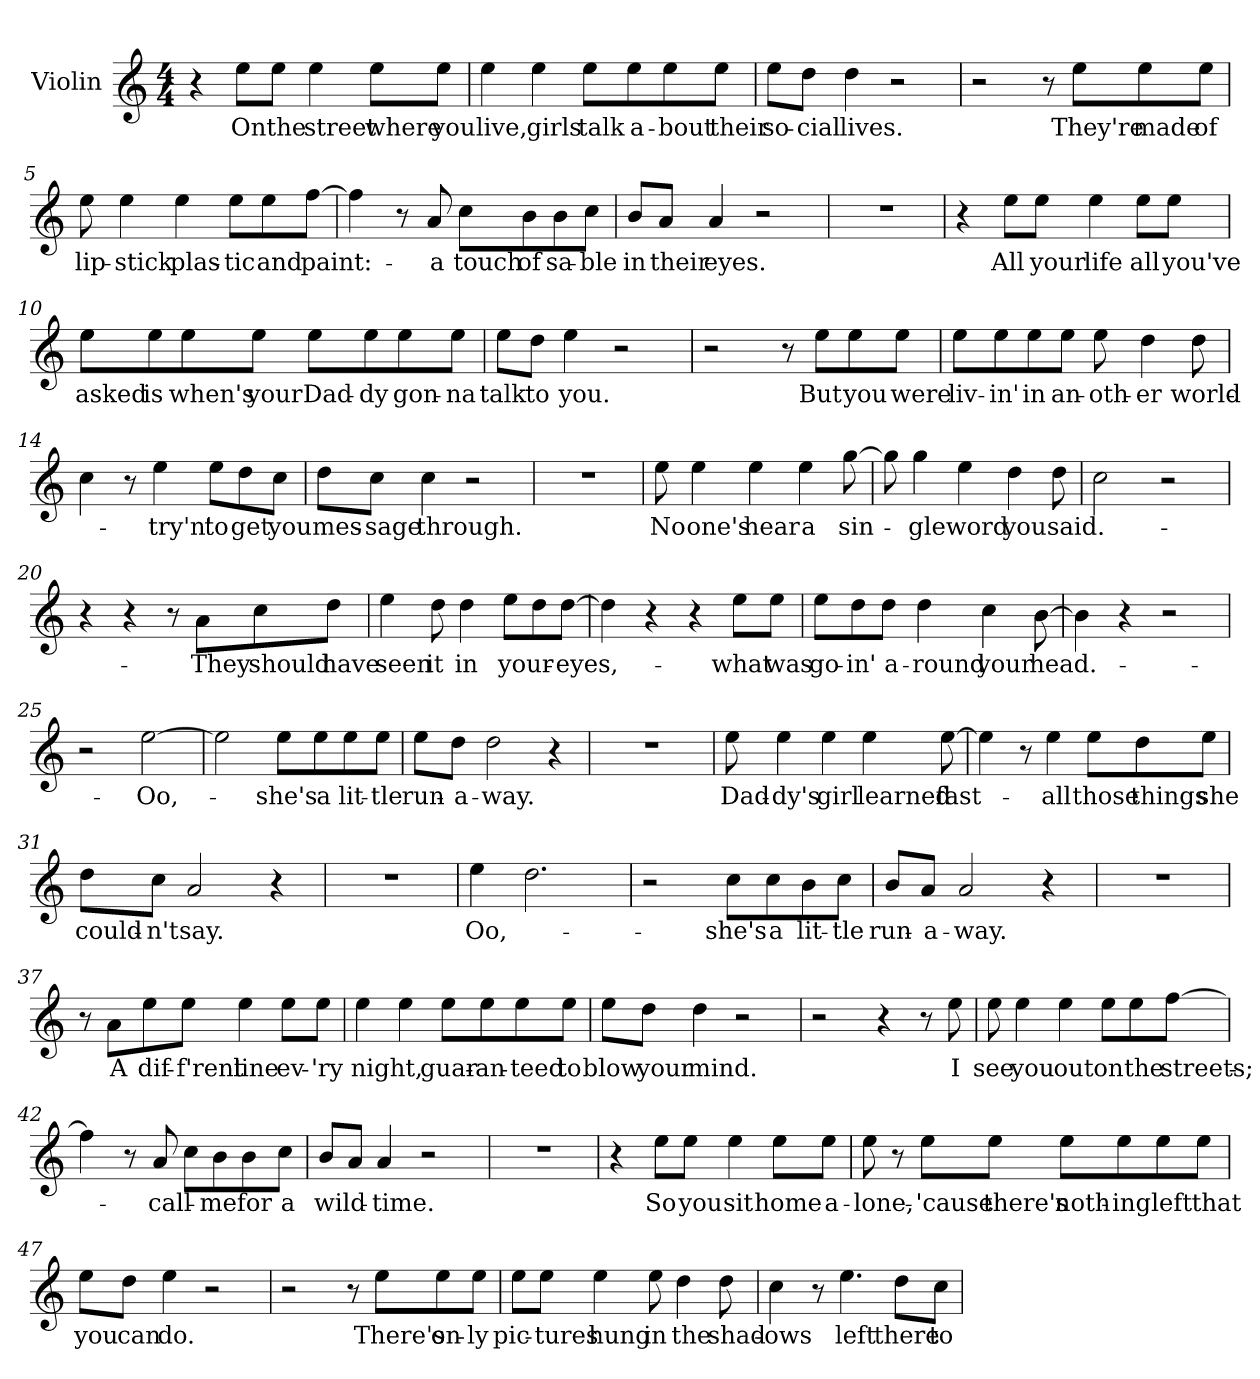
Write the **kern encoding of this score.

**kern	**text
*part1	*part1
*staff1	*staff1
*I"Violin	*
*I'Vln	*
*clefG2	*
*M4/4	*
=1	=1
4r	.
8ee\L	On
8ee\J	the
4ee\	street
8ee\L	where
8ee\J	you
=2	=2
4ee\	live,
4ee\	girls
8ee\L	talk
8ee\	a-
8ee\	-bout
8ee\J	their
=3	=3
8ee\L	so-
8dd\J	-cial
4dd\	lives.
2r	.
!!LO:LB:g=z
=4	=4
2r	.
8r	.
8ee\L	They're
8ee\	made
8ee\J	of
=5	=5
8ee\	lip-
4ee\	-stick
4ee\	plas-
8ee\L	-tic
8ee\	and
[8ff\J	paint:-
=6	=6
4ff\]	.
8r	.
8a/	-a
8cc\L	touch
8b\	of
8b\	sa-
8cc\J	-ble
=7	=7
8b/L	in
8a/J	their
4a/	eyes.
2r	.
=8	=8
1r	.
!!LO:LB:g=z
=9	=9
4r	.
8ee\L	All
8ee\J	your
4ee\	life
8ee\L	all
8ee\J	you've
=10	=10
8ee\L	asked
8ee\	is
8ee\	when's
8ee\J	your
8ee\L	Dad-
8ee\	-dy
8ee\	gon-
8ee\J	-na
=11	=11
8ee\L	talk
8dd\J	to
4ee\	you.
2r	.
!!LO:LB:g=z
=12	=12
2r	.
8r	.
8ee\L	But
8ee\	you
8ee\J	were
=13	=13
8ee\L	liv-
8ee\	-in'
8ee\	in
8ee\J	an-
8ee\	-oth-
4dd\	-er
8dd\	world-
=14	=14
4cc\	.
8r	.
4ee\	-try'n'
8ee\L	to
8dd\	get
8cc\J	you
=15	=15
8dd\L	mes-
8cc\J	-sage
4cc\	through.
2r	.
=16	=16
1r	.
!!LO:LB:g=z
=17	=17
8ee\	No
4ee\	one's
4ee\	hear
4ee\	a
[8gg\	sin-
=18	=18
8gg\]	.
4gg\	-gle
4ee\	word
4dd\	you
8dd\	said.-
=19	=19
2cc\	.
2r	.
=20	=20
4r	.
4r	.
8r	.
8a\L	-They
8cc\	should
8dd\J	have
!!LO:LB:g=z
=21	=21
4ee\	seen
8dd\	it
4dd\	in
8ee\L	your-
8dd\	.
[8dd\J	-eyes,-
=22	=22
4dd\]	.
4r	.
4r	.
8ee\L	-what
8ee\J	was
=23	=23
8ee\L	go-
8dd\	-in'
8dd\J	a-
4dd\	-round
4cc\	your
[8b\	head.-
=24	=24
4b\]	.
4r	.
2r	.
=25	=25
2r	.
[2ee\	-Oo,-
!!LO:LB:g=z
=26	=26
2ee\]	.
8ee\L	-she's
8ee\	a
8ee\	lit-
8ee\J	-tle
=27	=27
8ee\L	run-
8dd\J	-a-
2dd\	-way.
4r	.
=28	=28
1r	.
=29	=29
8ee\	Dad-
4ee\	-dy's
4ee\	girl
4ee\	learned
[8ee\	fast-
=30	=30
4ee\]	.
8r	.
4ee\	-all
8ee\L	those
8dd\	things
8ee\J	she
!!LO:LB:g=z
=31	=31
8dd\L	could-
8cc\J	-n't
2a/	say.
4r	.
=32	=32
1r	.
=33	=33
4ee\	Oo,-
2.dd\	.
=34	=34
2r	.
8cc\L	-she's
8cc\	a
8b\	lit-
8cc\J	-tle
=35	=35
8b/L	run-
8a/J	-a-
2a/	-way.
4r	.
=36	=36
1r	.
=37	=37
8r	.
8a\L	A
8ee\	dif-
8ee\J	-f'rent
4ee\	line
8ee\L	ev-
8ee\J	-'ry
!!LO:LB:g=z
=38	=38
4ee\	night,
4ee\	.
8ee\L	guar-
8ee\	-an-
8ee\	-teed
8ee\J	to
=39	=39
8ee\L	blow
8dd\J	your
4dd\	mind.
2r	.
=40	=40
2r	.
4r	.
8r	.
8ee\	I
=41	=41
8ee\	see
4ee\	you
4ee\	out
8ee\L	on
8ee\	the
[8ff\J	streets;-
!!LO:LB:g=z
=42	=42
4ff\]	.
8r	.
8a/	-call-
8cc\L	.
8b\	-me
8b\	for
8cc\J	a
=43	=43
8b/L	wild-
8a/J	.
4a/	-time.
2r	.
=44	=44
1r	.
=45	=45
4r	.
8ee\L	So
8ee\J	you
4ee\	sit
8ee\L	home
8ee\J	a-
!!LO:PB:g=z
=46	=46
8ee\	-lone,-
8r	.
8ee\L	-'cause
8ee\J	there's
8ee\L	noth-
8ee\	-ing
8ee\	left
8ee\J	that
=47	=47
8ee\L	you
8dd\J	can
4ee\	do.
2r	.
=48	=48
2r	.
8r	.
8ee\L	There's
8ee\	on-
8ee\J	-ly
!!LO:LB:g=z
=49	=49
8ee\L	pic-
8ee\J	-tures
4ee\	hung
8ee\	in
4dd\	the
8dd\	shad-
=50	=50
4cc\	-ows
8r	.
4.ee\	left
8dd\L	there
8cc\J	to
=	=
*-	*-
